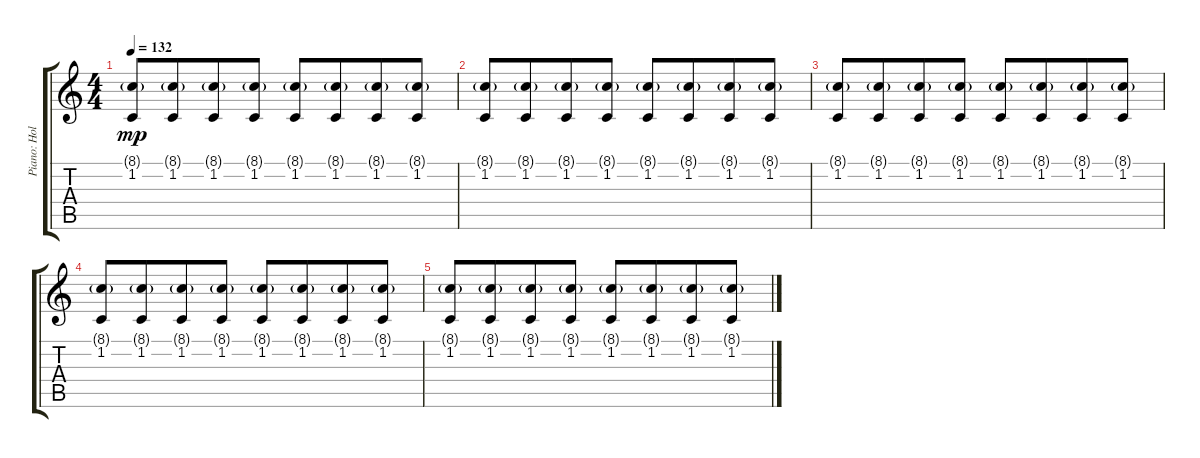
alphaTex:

\track ("Piano: Holly" "Piano: Hol") {instrument electricpiano1}
\staff {score tabs}
\tuning (E4 B3 G3 D3 A2 E2) {hide}
\ts (4 4)
\tempo 132
\clef g2
\ks c
(8.1{g} 1.2).8{dy mp} (8.1{g} 1.2).8{beam merge} (8.1{g} 1.2).8 (8.1{g} 1.2).8 (8.1{g} 1.2).8 (8.1{g} 1.2).8{beam merge} (8.1{g} 1.2).8 (8.1{g} 1.2).8 |
(8.1{g} 1.2).8 (8.1{g} 1.2).8{beam merge} (8.1{g} 1.2).8 (8.1{g} 1.2).8 (8.1{g} 1.2).8 (8.1{g} 1.2).8{beam merge} (8.1{g} 1.2).8 (8.1{g} 1.2).8 |
(8.1{g} 1.2).8 (8.1{g} 1.2).8{beam merge} (8.1{g} 1.2).8 (8.1{g} 1.2).8 (8.1{g} 1.2).8 (8.1{g} 1.2).8{beam merge} (8.1{g} 1.2).8 (8.1{g} 1.2).8 |
(8.1{g} 1.2).8 (8.1{g} 1.2).8{beam merge} (8.1{g} 1.2).8 (8.1{g} 1.2).8 (8.1{g} 1.2).8 (8.1{g} 1.2).8{beam merge} (8.1{g} 1.2).8 (8.1{g} 1.2).8 |
(8.1{g} 1.2).8 (8.1{g} 1.2).8{beam merge} (8.1{g} 1.2).8 (8.1{g} 1.2).8 (8.1{g} 1.2).8 (8.1{g} 1.2).8{beam merge} (8.1{g} 1.2).8 (8.1{g} 1.2).8
